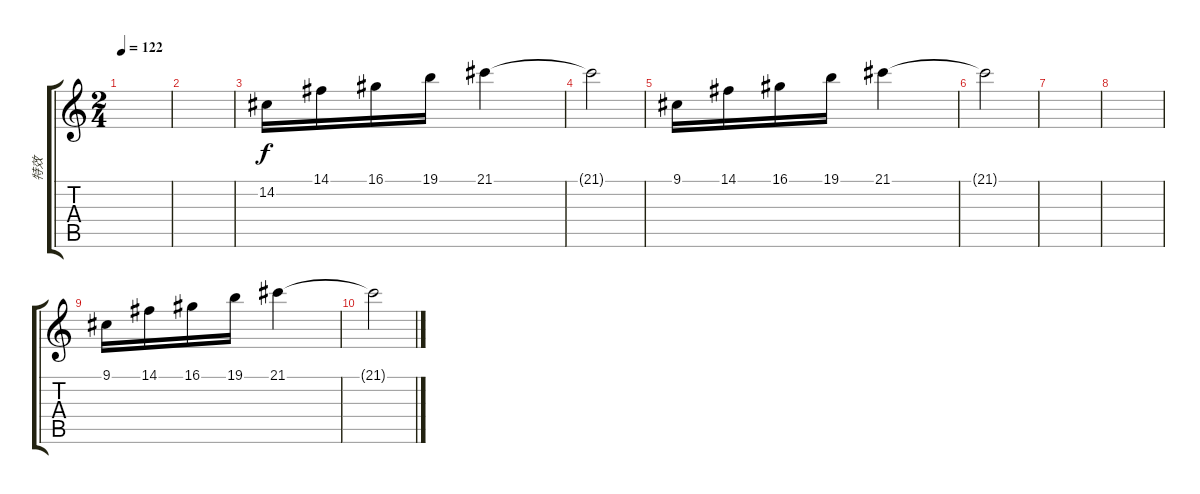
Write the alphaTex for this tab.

\track ("特效" "特效") {instrument glockenspiel}
\staff {score tabs}
\tuning (E4 B3 G3 D3 A2 E2) {hide}
\ts (2 4)
\tempo 122
\clef g2
\ks c
|
|
14.2.16 14.1.16 16.1.16 19.1.16 21.1.4 |
21.1{t}.2 |
9.1.16 14.1.16 16.1.16 19.1.16 21.1.4 |
21.1{t}.2 |
|
|
9.1.16 14.1.16 16.1.16 19.1.16 21.1.4 |
21.1{t}.2
